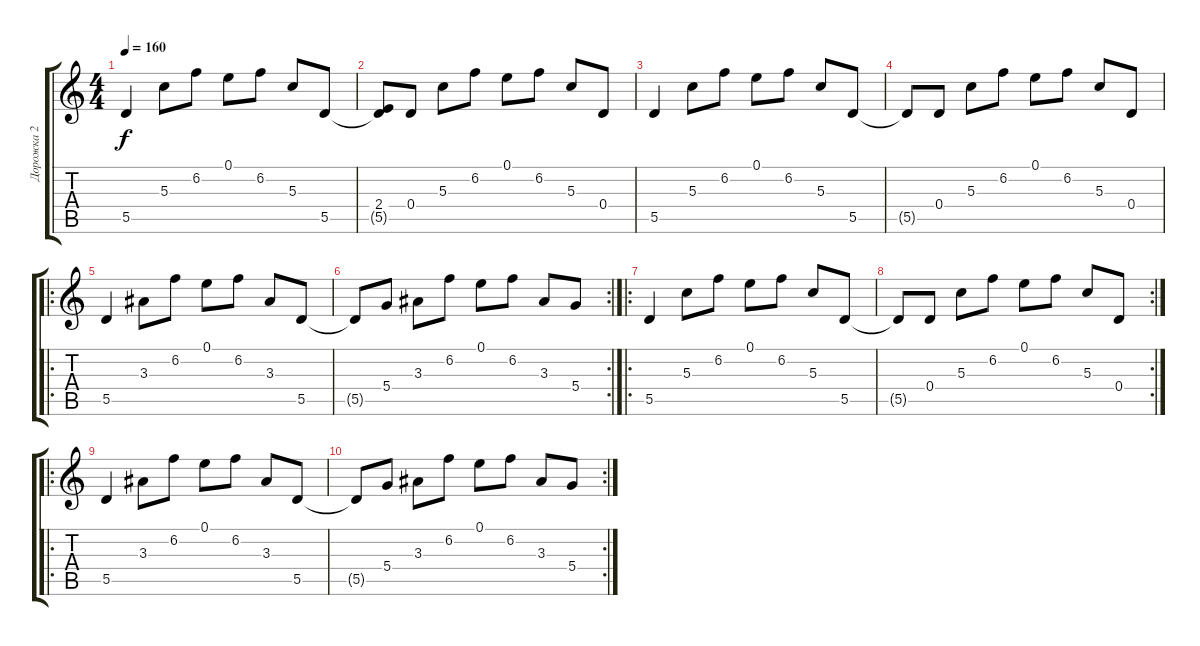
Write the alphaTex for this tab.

\track ("Дорожка 2" "Дорожка 2") {instrument acousticguitarnylon}
\staff {score tabs}
\tuning (E4 B3 G3 D3 A2 E2) {hide}
\ts (4 4)
\tempo 160
\clef g2
\ks c
5.5.4{dy f} 5.3.8 6.2.8 0.1.8 6.2.8 5.3.8 5.5.8 |
(2.4{t} 5.5{t}).8 0.4.8 5.3.8 6.2.8 0.1.8 6.2.8 5.3.8 0.4.8 |
5.5.4 5.3.8 6.2.8 0.1.8 6.2.8 5.3.8 5.5.8 |
5.5{t}.8 0.4.8 5.3.8 6.2.8 0.1.8 6.2.8 5.3.8 0.4.8 |
\ro
5.5.4 3.3.8 6.2.8 0.1.8 6.2.8 3.3.8 5.5.8 |
\rc 2
5.5{t}.8 5.4.8 3.3.8 6.2.8 0.1.8 6.2.8 3.3.8 5.4.8 |
\ro
5.5.4 5.3.8 6.2.8 0.1.8 6.2.8 5.3.8 5.5.8 |
\rc 2
5.5{t}.8 0.4.8 5.3.8 6.2.8 0.1.8 6.2.8 5.3.8 0.4.8 |
\ro
5.5.4 3.3.8 6.2.8 0.1.8 6.2.8 3.3.8 5.5.8 |
\rc 2
5.5{t}.8 5.4.8 3.3.8 6.2.8 0.1.8 6.2.8 3.3.8 5.4.8
